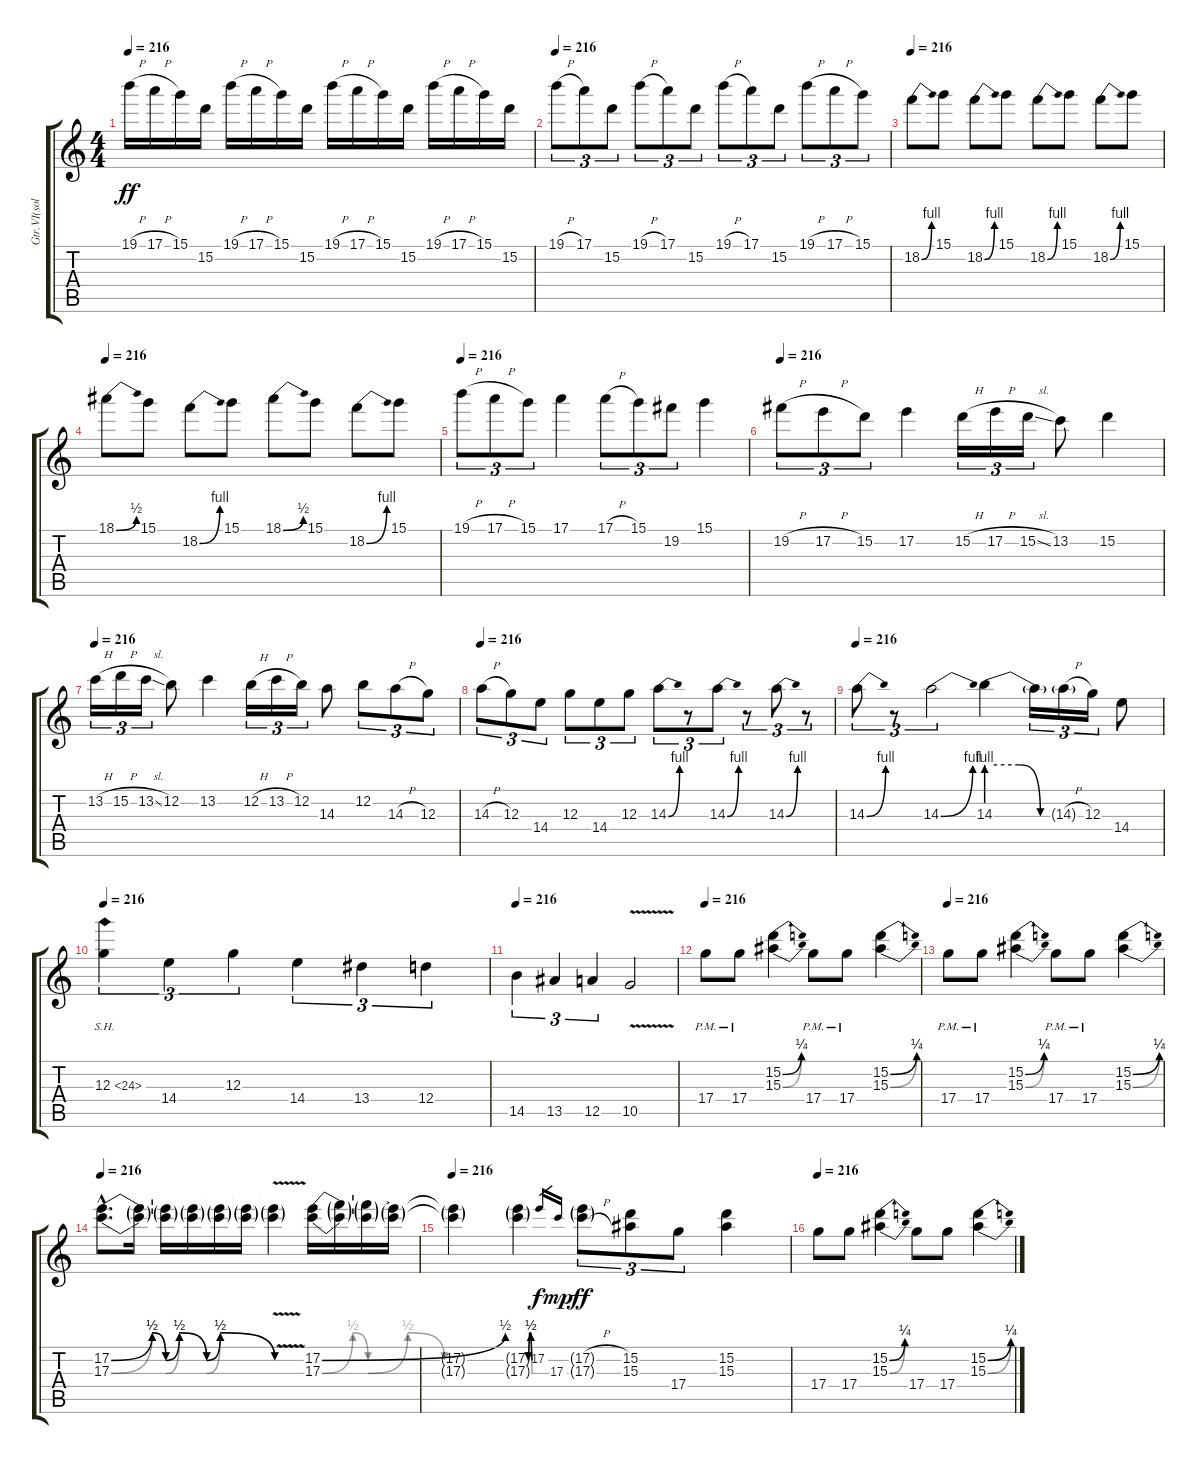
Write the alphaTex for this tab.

\track ("Gtr.VI(solo)" "Gtr.VI(sol") {instrument overdrivenguitar}
\staff {score tabs}
\tuning (E4 B3 G3 D3 A2 E2) {hide}
\ts (4 4)
\tempo 216
\clef g2
\ks c
19.1{h}.16{dy ff} 17.1{h}.16 15.1.16 15.2.16 19.1{h}.16 17.1{h}.16 15.1.16 15.2.16 19.1{h}.16 17.1{h}.16 15.1.16 15.2.16 19.1{h}.16 17.1{h}.16 15.1.16 15.2.16 |
\tempo 216
19.1{h}.8{tu (3 2)} 17.1.8{tu (3 2)} 15.2.8{tu (3 2)} 19.1{h}.8{tu (3 2)} 17.1.8{tu (3 2)} 15.2.8{tu (3 2)} 19.1{h}.8{tu (3 2)} 17.1.8{tu (3 2)} 15.2.8{tu (3 2)} 19.1{h}.8{tu (3 2)} 17.1{h}.8{tu (3 2)} 15.1.8{tu (3 2)} |
\tempo 216
18.2{be (bend 0 0 60 4)}.8 15.1.8 18.2{be (bend 0 0 60 4)}.8 15.1.8 18.2{be (bend 0 0 60 4)}.8 15.1.8 18.2{be (bend 0 0 60 4)}.8 15.1.8 |
\tempo 216
18.1{be (bend 0 0 60 2)}.8 15.1.8 18.2{be (bend 0 0 60 4)}.8 15.1.8 18.1{be (bend 0 0 60 2)}.8 15.1.8 18.2{be (bend 0 0 60 4)}.8 15.1.8 |
\tempo 216
19.1{h}.8{tu (3 2)} 17.1{h}.8{tu (3 2)} 15.1.8{tu (3 2)} 17.1.4 17.1{h}.8{tu (3 2)} 15.1.8{tu (3 2)} 19.2.8{tu (3 2)} 15.1.4 |
\tempo 216
19.2{h}.8{tu (3 2)} 17.2{h}.8{tu (3 2)} 15.2.8{tu (3 2)} 17.2.4 15.2{h}.16{tu (3 2)} 17.2{h}.16{tu (3 2)} 15.2{sl}.16{tu (3 2)} 13.2.8 15.2.4 |
\tempo 216
13.2{h}.16{tu (3 2)} 15.2{h}.16{tu (3 2)} 13.2{sl}.16{tu (3 2)} 12.2.8 13.2.4 12.2{h}.16{tu (3 2)} 13.2{h}.16{tu (3 2)} 12.2.16{tu (3 2)} 14.3.8 12.2.8{tu (3 2)} 14.3{h}.8{tu (3 2)} 12.3.8{tu (3 2)} |
\tempo 216
14.3{h}.8{tu (3 2)} 12.3.8{tu (3 2)} 14.4.8{tu (3 2)} 12.3.8{tu (3 2)} 14.4.8{tu (3 2)} 12.3.8{tu (3 2)} 14.3{be (bend 0 0 60 4)}.8{tu (3 2)} r.8{tu (3 2)} 14.3{be (bend 0 0 60 4)}.8{tu (3 2)} r.8{tu (3 2)} 14.3{be (bend 0 0 60 4)}.8{tu (3 2)} r.8{tu (3 2)} |
\tempo 216
14.3{be (bend 0 0 60 4)}.8{tu (3 2)} r.8{tu (3 2)} 14.3{be (bend 0 0 60 4)}.2{tu (3 2)} 14.3{be (custom 0 4 30 4 50 0 60 0)}.4 14.3{t}.16{tu (3 2)} 14.3{h g}.16{tu (3 2)} 12.3.16{tu (3 2)} 14.4.8 |
\tempo 216
12.3{sh 12}.4{tu (3 2)} 14.4.4{tu (3 2)} 12.3.4{tu (3 2)} 14.4.4{tu (3 2)} 13.4.4{tu (3 2)} 12.4.4{tu (3 2)} |
\tempo 216
14.5.4{tu (3 2)} 13.5.4{tu (3 2)} 12.5.4{tu (3 2)} 10.5{v}.2 |
\tempo 216
17.4{pm}.8 17.4{pm}.8 (15.2{be (bend 0 0 60 1)} 15.3{be (bend 0 0 60 2)}).4 17.4{pm}.8 17.4{pm}.8 (15.2{be (bend 0 0 60 1)} 15.3{be (bend 0 0 60 2)}).4 |
\tempo 216
17.4{pm}.8 17.4{pm}.8 (15.2{be (bend 0 0 60 1)} 15.3{be (bend 0 0 60 2)}).4 17.4{pm}.8 17.4{pm}.8 (15.2{be (bend 0 0 60 1)} 15.3{be (bend 0 0 60 2)}).4 |
\tempo 216
(17.2{be (custom 0 0 15 2 20 0 25 2 35 0 40 2 60 0) hac} 17.3{be (custom 0 0 15 2 20 0 25 2 35 0 40 2 60 0) hac}).8{d} (17.2{t} 17.3{t}).16 (17.2{t} 17.3{t}).16 (17.2{t} 17.3{t}).16 (17.2{t} 17.3{t}).16 (17.2{t} 17.3{t}).16 (17.2{v t} 17.3{v t}).4 (17.2{be (bend 0 0 60 2)} 17.3{be (custom 0 0 10 2 15 0 28 2 40 0 60 0)}).16 (17.2{t} 17.3{t}).16 (17.2{t} 17.3{t}).16 (17.2{t} 17.3{t}).16 |
\tempo 216
(17.2{t} 17.3{t}).4 (17.2{be (custom 0 0 15 2 30 2 45 0 60 0) g} 17.3{be (custom 0 0 15 2 30 2 45 0 60 0) g}).4 17.2.16{gr dy f} 17.3.16{gr dy mp} (17.2{h g} 17.3{h g}).8{tu (3 2) dy ff} (15.2 15.3).8{tu (3 2)} 17.4.8{tu (3 2)} (15.2 15.3).4 |
\tempo 216
17.4.8 17.4.8 (15.2{be (bend 0 0 60 1)} 15.3{be (bend 0 0 60 2)}).4 17.4.8 17.4.8 (15.2{be (bend 0 0 60 1)} 15.3{be (bend 0 0 60 2)}).4
